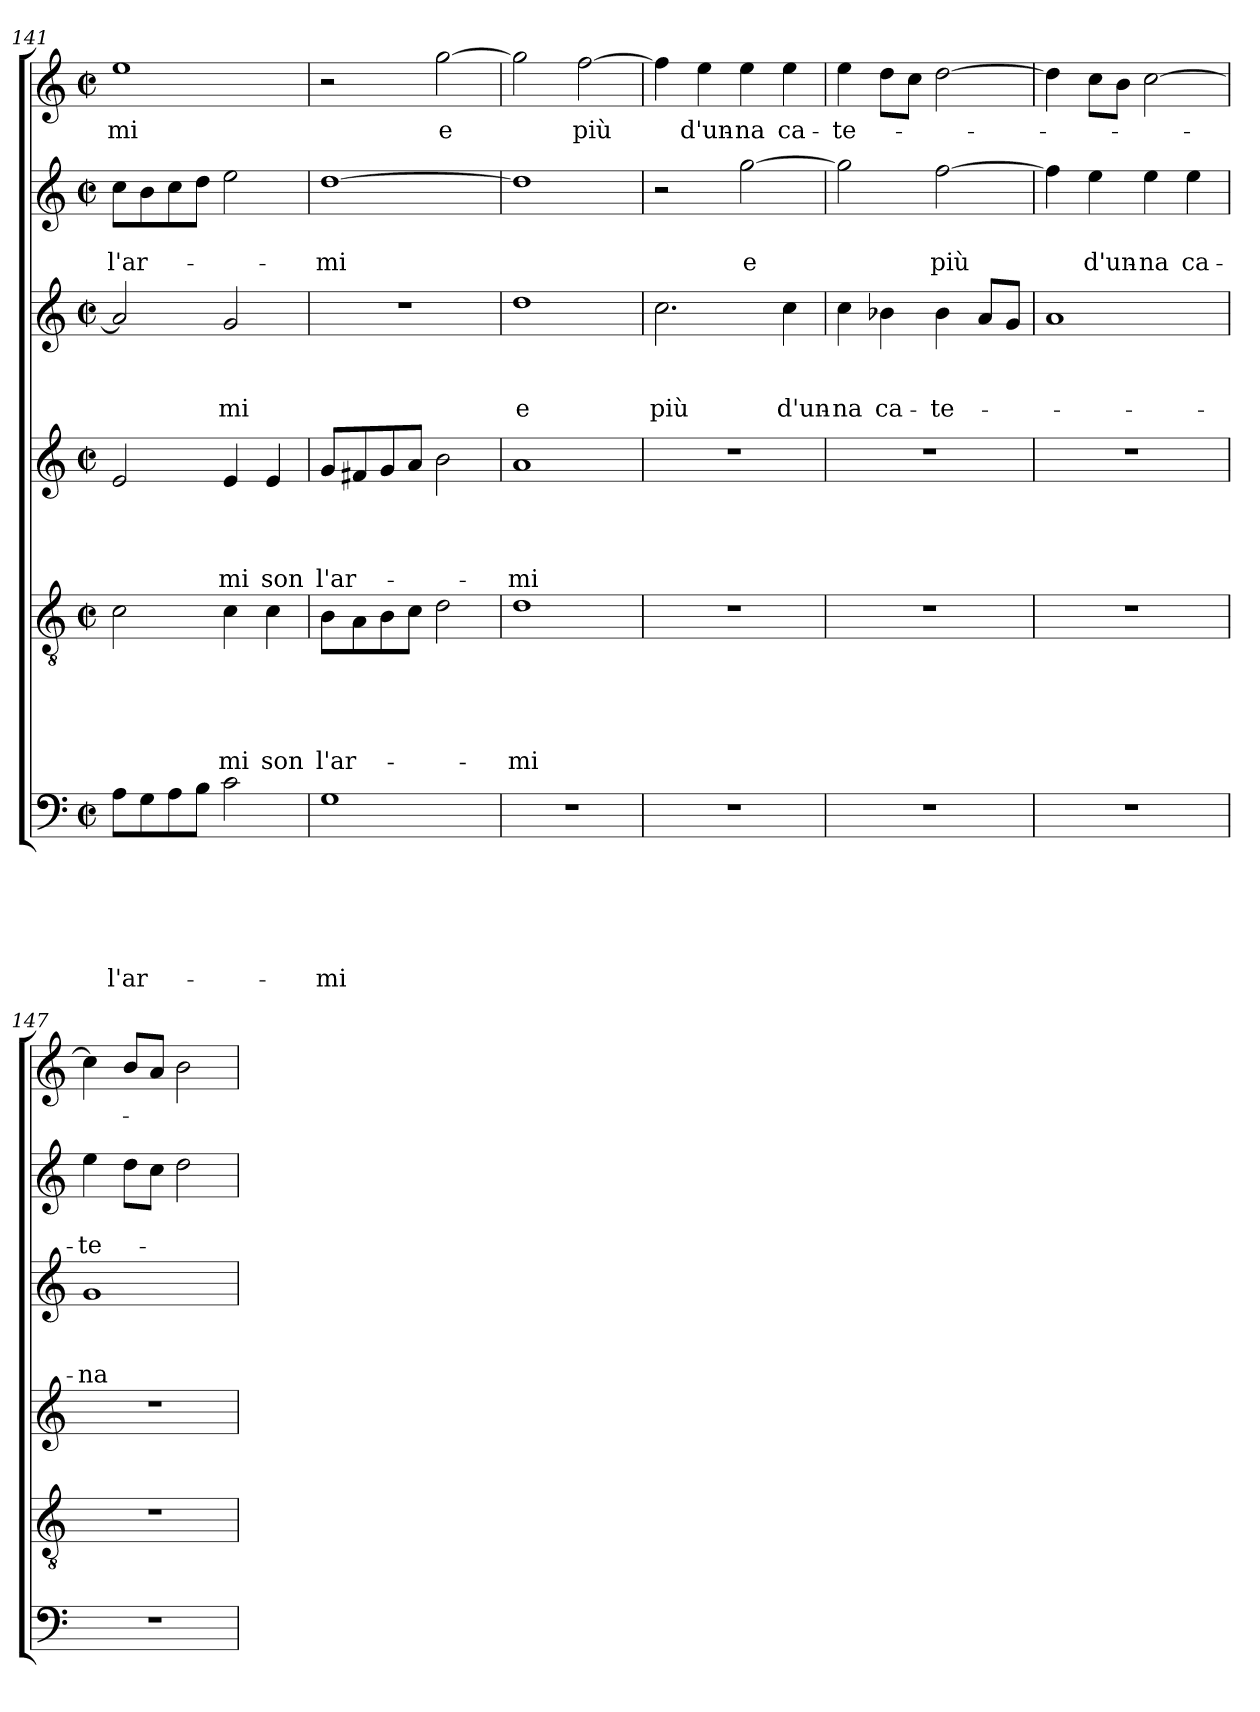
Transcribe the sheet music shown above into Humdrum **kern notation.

**kern	**text	**text	**text	**text	**text	**text	**kern	**text	**text	**text	**text	**text	**kern	**text	**text	**text	**text	**kern	**text	**text	**text	**kern	**text	**text	**kern	**text
*part6	*part6	*part6	*part6	*part6	*part6	*part6	*part5	*part5	*part5	*part5	*part5	*part5	*part4	*part4	*part4	*part4	*part4	*part3	*part3	*part3	*part3	*part2	*part2	*part2	*part1	*part1
*staff6	*staff6	*staff6	*staff6	*staff6	*staff6	*staff6	*staff5	*staff5	*staff5	*staff5	*staff5	*staff5	*staff4	*staff4	*staff4	*staff4	*staff4	*staff3	*staff3	*staff3	*staff3	*staff2	*staff2	*staff2	*staff1	*staff1
*clefF4	*	*	*	*	*	*	*clefGv2	*	*	*	*	*	*clefG2	*	*	*	*	*clefG2	*	*	*	*clefG2	*	*	*clefG2	*
*k[]	*	*	*	*	*	*	*k[]	*	*	*	*	*	*k[]	*	*	*	*	*k[]	*	*	*	*k[]	*	*	*k[]	*
*C:	*	*	*	*	*	*	*C:	*	*	*	*	*	*C:	*	*	*	*	*C:	*	*	*	*C:	*	*	*C:	*
*M2/2	*	*	*	*	*	*	*M2/2	*	*	*	*	*	*M2/2	*	*	*	*	*M2/2	*	*	*	*M2/2	*	*	*M2/2	*
*met(c|)	*	*	*	*	*	*	*met(c|)	*	*	*	*	*	*met(c|)	*	*	*	*	*met(c|)	*	*	*	*met(c|)	*	*	*met(c|)	*
=141	=141	=141	=141	=141	=141	=141	=141	=141	=141	=141	=141	=141	=141	=141	=141	=141	=141	=141	=141	=141	=141	=141	=141	=141	=141	=141
!	!	!	!	!	!	!LO:LY:b	!	!	!	!	!	!	!	!	!	!	!	!	!	!	!	!	!	!LO:LY:b	!	!LO:LY:b
8A\L	.	.	.	.	.	l'ar-	2c\	.	.	.	.	.	2e/	.	.	.	.	2a/]	.	.	.	8cc\L	.	l'ar-	1ee	-mi
8G\	.	.	.	.	.	.	.	.	.	.	.	.	.	.	.	.	.	.	.	.	.	8b\	.	.	.	.
8A\	.	.	.	.	.	.	.	.	.	.	.	.	.	.	.	.	.	.	.	.	.	8cc\	.	.	.	.
8B\J	.	.	.	.	.	.	.	.	.	.	.	.	.	.	.	.	.	.	.	.	.	8dd\J	.	.	.	.
!	!	!	!	!	!	!	!	!	!	!	!	!LO:LY:b	!	!	!	!	!LO:LY:b	!	!	!	!LO:LY:b	!	!	!	!	!
2c\	.	.	.	.	.	.	4c\	.	.	.	.	-mi	4e/	.	.	.	-mi	2g/	.	.	-mi	2ee\	.	.	.	.
!	!	!	!	!	!	!	!	!	!	!	!	!LO:LY:b	!	!	!	!	!LO:LY:b	!	!	!	!	!	!	!	!	!
.	.	.	.	.	.	.	4c\	.	.	.	.	son	4e/	.	.	.	son	.	.	.	.	.	.	.	.	.
!!LO:LB:g=z
=142	=142	=142	=142	=142	=142	=142	=142	=142	=142	=142	=142	=142	=142	=142	=142	=142	=142	=142	=142	=142	=142	=142	=142	=142	=142	=142
!	!	!	!	!	!	!LO:LY:b	!	!	!	!	!	!LO:LY:b	!	!	!	!	!LO:LY:b	!	!	!	!	!	!	!LO:LY:b	!	!
1G	.	.	.	.	.	-mi	8B\L	.	.	.	.	l'ar-	8g/L	.	.	.	l'ar-	1r	.	.	.	[1dd	.	-mi	2r	.
.	.	.	.	.	.	.	8A\	.	.	.	.	.	8f#X/	.	.	.	.	.	.	.	.	.	.	.	.	.
.	.	.	.	.	.	.	8B\	.	.	.	.	.	8g/	.	.	.	.	.	.	.	.	.	.	.	.	.
.	.	.	.	.	.	.	8c\J	.	.	.	.	.	8a/J	.	.	.	.	.	.	.	.	.	.	.	.	.
!	!	!	!	!	!	!	!	!	!	!	!	!	!	!	!	!	!	!	!	!	!	!	!	!	!	!LO:LY:b
.	.	.	.	.	.	.	2d\	.	.	.	.	.	2b\	.	.	.	.	.	.	.	.	.	.	.	[2gg\	e
=143	=143	=143	=143	=143	=143	=143	=143	=143	=143	=143	=143	=143	=143	=143	=143	=143	=143	=143	=143	=143	=143	=143	=143	=143	=143	=143
!	!	!	!	!	!	!	!	!	!	!	!	!LO:LY:b	!	!	!	!	!LO:LY:b	!	!	!	!LO:LY:b	!	!	!	!	!
1r	.	.	.	.	.	.	1d	.	.	.	.	-mi	1a	.	.	.	-mi	1dd	.	.	e	1dd]	.	.	2gg\]	.
!	!	!	!	!	!	!	!	!	!	!	!	!	!	!	!	!	!	!	!	!	!	!	!	!	!	!LO:LY:b
.	.	.	.	.	.	.	.	.	.	.	.	.	.	.	.	.	.	.	.	.	.	.	.	.	[2ff\	più
=144	=144	=144	=144	=144	=144	=144	=144	=144	=144	=144	=144	=144	=144	=144	=144	=144	=144	=144	=144	=144	=144	=144	=144	=144	=144	=144
!	!	!	!	!	!	!	!	!	!	!	!	!	!	!	!	!	!	!	!	!	!LO:LY:b	!	!	!	!	!
1r	.	.	.	.	.	.	1r	.	.	.	.	.	1r	.	.	.	.	2.cc\	.	.	più	2r	.	.	4ff\]	.
!	!	!	!	!	!	!	!	!	!	!	!	!	!	!	!	!	!	!	!	!	!	!	!	!	!	!LO:LY:b
.	.	.	.	.	.	.	.	.	.	.	.	.	.	.	.	.	.	.	.	.	.	.	.	.	4ee\	d'un-
!	!	!	!	!	!	!	!	!	!	!	!	!	!	!	!	!	!	!	!	!	!	!	!	!LO:LY:b	!	!LO:LY:b
.	.	.	.	.	.	.	.	.	.	.	.	.	.	.	.	.	.	.	.	.	.	[2gg\	.	e	4ee\	-na
!	!	!	!	!	!	!	!	!	!	!	!	!	!	!	!	!	!	!	!	!	!LO:LY:b	!	!	!	!	!LO:LY:b
.	.	.	.	.	.	.	.	.	.	.	.	.	.	.	.	.	.	4cc\	.	.	d'un-	.	.	.	4ee\	ca-
=145	=145	=145	=145	=145	=145	=145	=145	=145	=145	=145	=145	=145	=145	=145	=145	=145	=145	=145	=145	=145	=145	=145	=145	=145	=145	=145
!	!	!	!	!	!	!	!	!	!	!	!	!	!	!	!	!	!	!	!	!	!LO:LY:b	!	!	!	!	!LO:LY:b
1r	.	.	.	.	.	.	1r	.	.	.	.	.	1r	.	.	.	.	4cc\	.	.	-na	2gg\]	.	.	4ee\	-te-
!	!	!	!	!	!	!	!	!	!	!	!	!	!	!	!	!	!	!	!	!	!LO:LY:b	!	!	!	!	!
.	.	.	.	.	.	.	.	.	.	.	.	.	.	.	.	.	.	4b-X\	.	.	ca-	.	.	.	8dd\L	.
.	.	.	.	.	.	.	.	.	.	.	.	.	.	.	.	.	.	.	.	.	.	.	.	.	8cc\J	.
!	!	!	!	!	!	!	!	!	!	!	!	!	!	!	!	!	!	!	!	!	!LO:LY:b	!	!	!LO:LY:b	!	!
.	.	.	.	.	.	.	.	.	.	.	.	.	.	.	.	.	.	4b-\	.	.	-te-	[2ff\	.	più	[2dd\	.
.	.	.	.	.	.	.	.	.	.	.	.	.	.	.	.	.	.	8a/L	.	.	.	.	.	.	.	.
.	.	.	.	.	.	.	.	.	.	.	.	.	.	.	.	.	.	8g/J	.	.	.	.	.	.	.	.
=146	=146	=146	=146	=146	=146	=146	=146	=146	=146	=146	=146	=146	=146	=146	=146	=146	=146	=146	=146	=146	=146	=146	=146	=146	=146	=146
1r	.	.	.	.	.	.	1r	.	.	.	.	.	1r	.	.	.	.	1a	.	.	.	4ff\]	.	.	4dd\]	.
!	!	!	!	!	!	!	!	!	!	!	!	!	!	!	!	!	!	!	!	!	!	!	!	!LO:LY:b	!	!
.	.	.	.	.	.	.	.	.	.	.	.	.	.	.	.	.	.	.	.	.	.	4ee\	.	d'un-	8cc\L	.
.	.	.	.	.	.	.	.	.	.	.	.	.	.	.	.	.	.	.	.	.	.	.	.	.	8b\J	.
!	!	!	!	!	!	!	!	!	!	!	!	!	!	!	!	!	!	!	!	!	!	!	!	!LO:LY:b	!	!
.	.	.	.	.	.	.	.	.	.	.	.	.	.	.	.	.	.	.	.	.	.	4ee\	.	-na	[2cc\	.
!	!	!	!	!	!	!	!	!	!	!	!	!	!	!	!	!	!	!	!	!	!	!	!	!LO:LY:b	!	!
.	.	.	.	.	.	.	.	.	.	.	.	.	.	.	.	.	.	.	.	.	.	4ee\	.	ca-	.	.
=147	=147	=147	=147	=147	=147	=147	=147	=147	=147	=147	=147	=147	=147	=147	=147	=147	=147	=147	=147	=147	=147	=147	=147	=147	=147	=147
!	!	!	!	!	!	!	!	!	!	!	!	!	!	!	!	!	!	!	!	!	!LO:LY:b	!	!	!LO:LY:b	!	!
1r	.	.	.	.	.	.	1r	.	.	.	.	.	1r	.	.	.	.	1g	.	.	-na	4ee\	.	-te-	4cc\]	.
.	.	.	.	.	.	.	.	.	.	.	.	.	.	.	.	.	.	.	.	.	.	8dd\L	.	.	8b/L	.
.	.	.	.	.	.	.	.	.	.	.	.	.	.	.	.	.	.	.	.	.	.	8cc\J	.	.	8a/J	.
.	.	.	.	.	.	.	.	.	.	.	.	.	.	.	.	.	.	.	.	.	.	2dd\	.	.	2b\	.
=	=	=	=	=	=	=	=	=	=	=	=	=	=	=	=	=	=	=	=	=	=	=	=	=	=	=
*-	*-	*-	*-	*-	*-	*-	*-	*-	*-	*-	*-	*-	*-	*-	*-	*-	*-	*-	*-	*-	*-	*-	*-	*-	*-	*-
